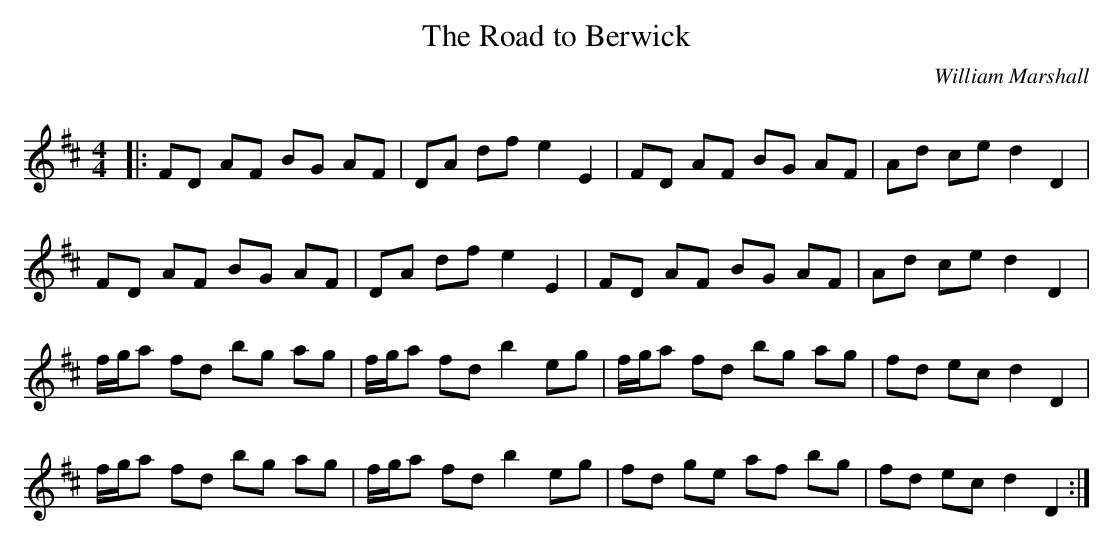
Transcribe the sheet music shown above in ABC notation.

X:1
T: The Road to Berwick
C:William Marshall
Q: 232
K:D
M:4/4
L:1/8
|:FD AF BG AF|DA df e2 E2|FD AF BG AF|Ad ce d2 D2|
FD AF BG AF|DA df e2 E2|FD AF BG AF|Ad ce d2 D2|
f1/2g1/2a fd bg ag|f1/2g1/2a fd b2 eg|f1/2g1/2a fd bg ag|fd ec d2 D2|
f1/2g1/2a fd bg ag|f1/2g1/2a fd b2 eg|fd ge af bg|fd ec d2 D2:|
